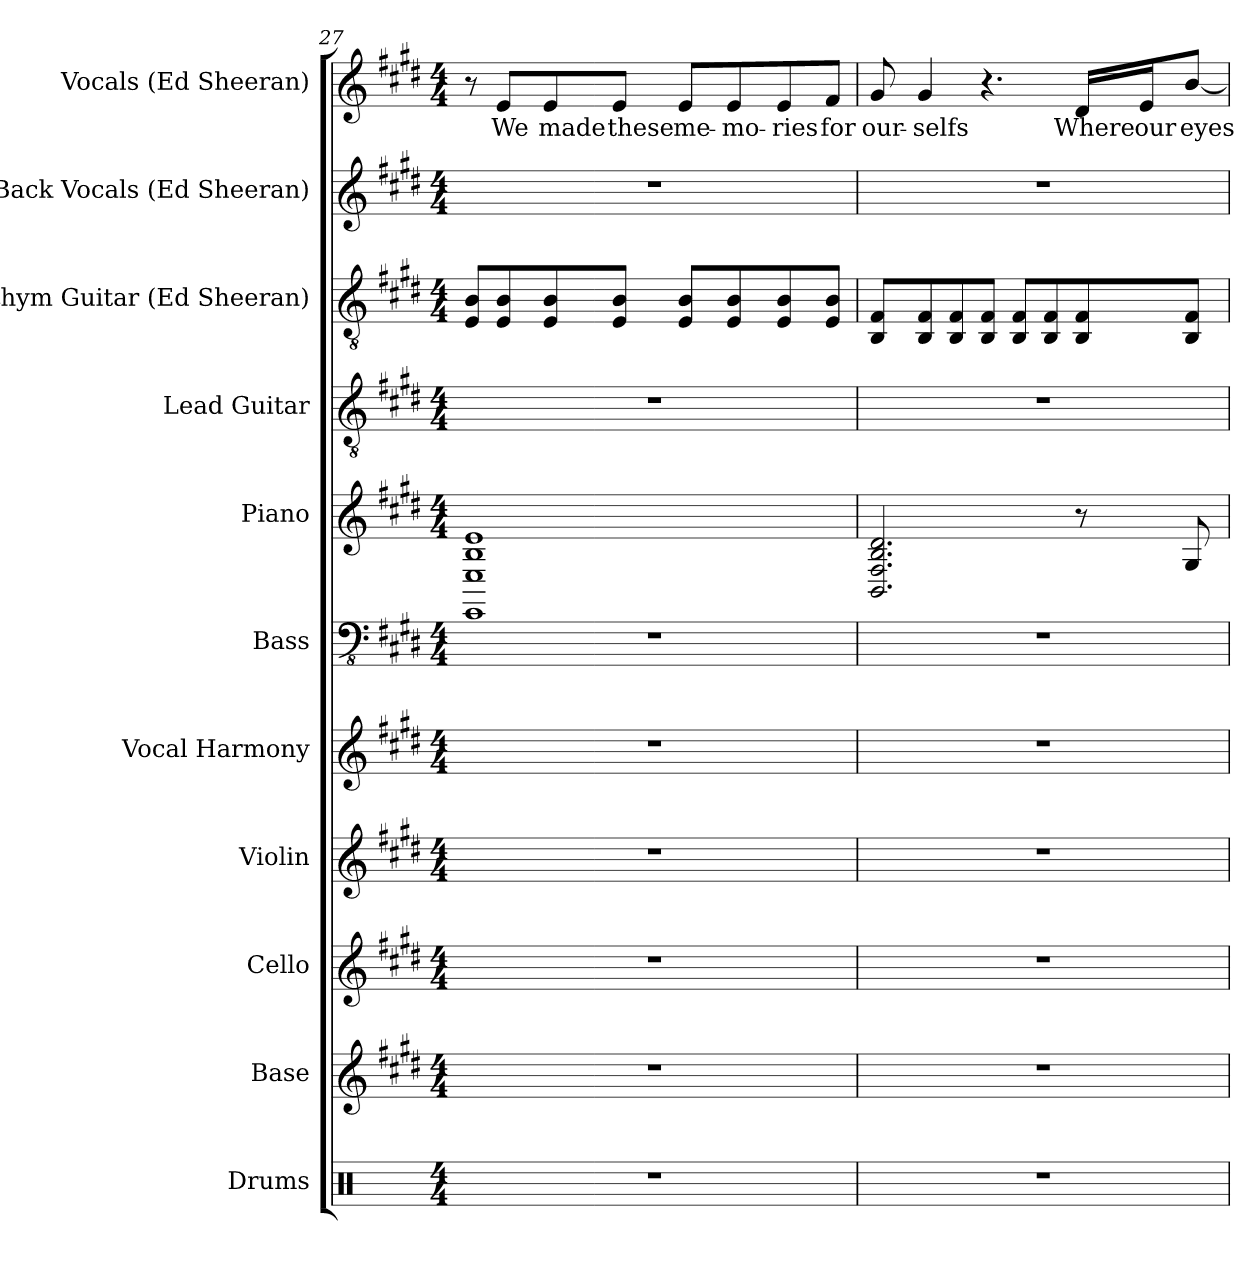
**kern	**kern	**kern	**kern	**kern	**kern	**kern	**kern	**kern	**kern	**kern	**text
*part11	*part10	*part9	*part8	*part7	*part6	*part5	*part4	*part3	*part2	*part1	*part1
*staff11	*staff10	*staff9	*staff8	*staff7	*staff6	*staff5	*staff4	*staff3	*staff2	*staff1	*staff1
*I"Drums	*I"Base	*I"Cello	*I"Violin	*I"Vocal Harmony	*I"Bass	*I"Piano	*I"Lead Guitar	*I"Rythym Guitar (Ed Sheeran)	*I"Back Vocals (Ed Sheeran)	*I"Vocals (Ed Sheeran)	*
*	*	*	*I'Vln	*I'V	*	*I'Pno	*	*	*	*	*
*clefX	*clefG2	*clefG2	*clefG2	*clefG2	*clefFv4	*clefG2	*clefGv2	*clefGv2	*clefG2	*clefG2	*
*k[]	*k[f#c#g#d#]	*k[f#c#g#d#]	*k[f#c#g#d#]	*k[f#c#g#d#]	*k[f#c#g#d#]	*k[f#c#g#d#]	*k[f#c#g#d#]	*k[f#c#g#d#]	*k[f#c#g#d#]	*k[f#c#g#d#]	*
*M4/4	*M4/4	*M4/4	*M4/4	*M4/4	*M4/4	*M4/4	*M4/4	*M4/4	*M4/4	*M4/4	*
=27	=27	=27	=27	=27	=27	=27	=27	=27	=27	=27	=27
1r	1r	1r	1r	1r	1r	1EE 1E 1B 1e	1r	8E/ 8B/L	1r	8r	.
.	.	.	.	.	.	.	.	8E/ 8B/	.	8e/L	We
.	.	.	.	.	.	.	.	8E/ 8B/	.	8e/	made
.	.	.	.	.	.	.	.	8E/ 8B/J	.	8e/J	these
.	.	.	.	.	.	.	.	8E/ 8B/L	.	8e/L	me-
.	.	.	.	.	.	.	.	8E/ 8B/	.	8e/	-mo-
.	.	.	.	.	.	.	.	8E/ 8B/	.	8e/	-ries
.	.	.	.	.	.	.	.	8E/ 8B/J	.	8f#/J	for
!!LO:PB:g=z
=28	=28	=28	=28	=28	=28	=28	=28	=28	=28	=28	=28
1r	1r	1r	1r	1r	1r	2.BB/ 2.F#/ 2.B/ 2.d#/	1r	8BB/ 8F#/L	1r	8g#/	our-
.	.	.	.	.	.	.	.	8BB/ 8F#/	.	4g#/	-selfs
.	.	.	.	.	.	.	.	8BB/ 8F#/	.	.	.
.	.	.	.	.	.	.	.	8BB/ 8F#/J	.	4.r	.
.	.	.	.	.	.	.	.	8BB/ 8F#/L	.	.	.
.	.	.	.	.	.	.	.	8BB/ 8F#/	.	.	.
.	.	.	.	.	.	8r	.	8BB/ 8F#/	.	16d#/LL	Where
.	.	.	.	.	.	.	.	.	.	16e/J	our
.	.	.	.	.	.	8G#/	.	8BB/ 8F#/J	.	[8b/J	eyes
=	=	=	=	=	=	=	=	=	=	=	=
*-	*-	*-	*-	*-	*-	*-	*-	*-	*-	*-	*-
